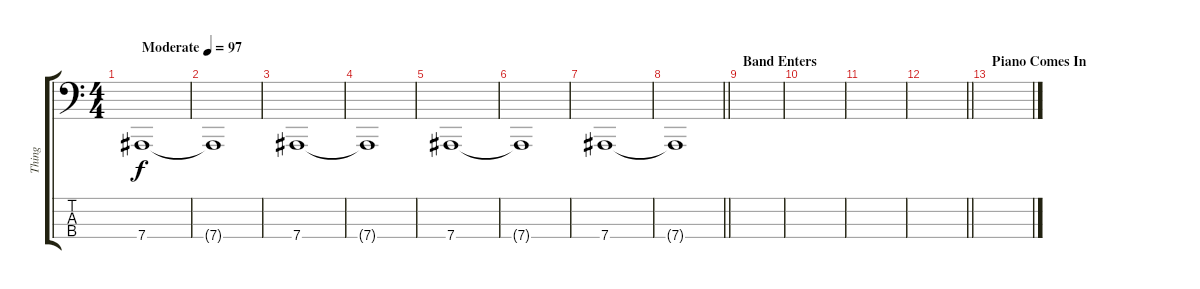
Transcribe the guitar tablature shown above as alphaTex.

\track ("Thing" "Thing") {instrument orchestralharp}
\staff {score tabs}
\tuning (Gb2 Db2 Ab1 Eb1) {hide}
\ts (4 4)
\tempo (97 "Moderate")
\clef f4
\ks c
7.4.1{dy f instrument orchestralharp} |
7.4{t}.1 |
7.4.1 |
7.4{t}.1 |
7.4.1 |
7.4{t}.1 |
7.4.1 |
\barLineRight lightlight
7.4{t}.1 |
\section ("" "Band Enters")
|
|
|
\barLineRight lightlight
|
\section ("" "Piano Comes In")
